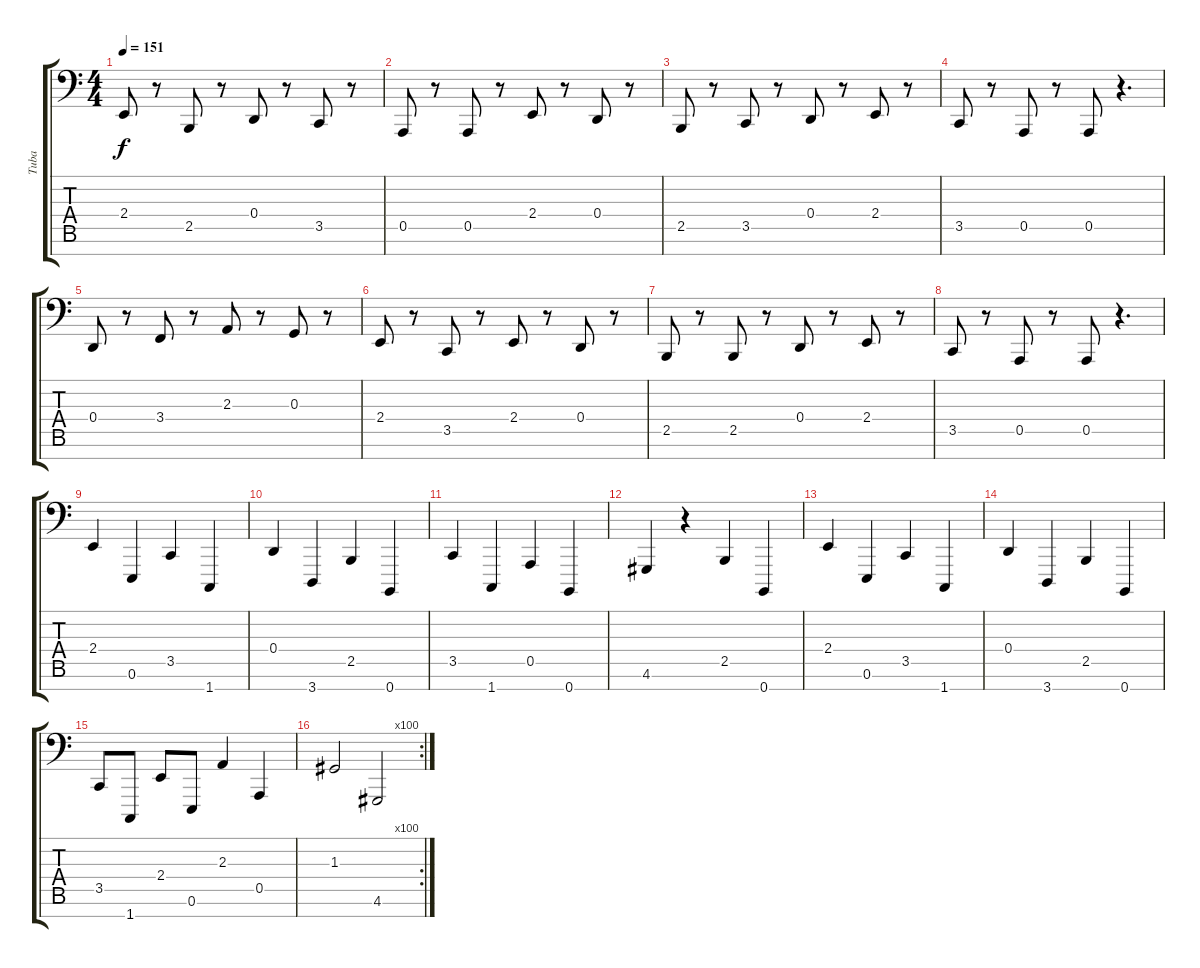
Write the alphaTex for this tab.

\track ("Tuba" "Tuba") {instrument tenorsax}
\staff {score tabs}
\tuning (E3 B2 G2 D2 A1 E1 B0) {hide}
\ts (4 4)
\tempo 151
\clef f4
\ks c
2.4.8{dy f} r.8 2.5.8 r.8 0.4.8 r.8 3.5.8 r.8 |
0.5.8 r.8 0.5.8 r.8 2.4.8 r.8 0.4.8 r.8 |
2.5.8 r.8 3.5.8 r.8 0.4.8 r.8 2.4.8 r.8 |
3.5.8 r.8 0.5.8 r.8 0.5.8 r.4{d} |
0.4.8 r.8 3.4.8 r.8 2.3.8 r.8 0.3.8 r.8 |
2.4.8 r.8 3.5.8 r.8 2.4.8 r.8 0.4.8 r.8 |
2.5.8 r.8 2.5.8 r.8 0.4.8 r.8 2.4.8 r.8 |
3.5.8 r.8 0.5.8 r.8 0.5.8 r.4{d} |
2.4.4 0.6.4 3.5.4 1.7.4 |
0.4.4 3.7.4 2.5.4 0.7.4 |
3.5.4 1.7.4 0.5.4 0.7.4 |
4.6.4 r.4 2.5.4 0.7.4 |
2.4.4 0.6.4 3.5.4 1.7.4 |
0.4.4 3.7.4 2.5.4 0.7.4 |
3.5.8 1.7.8 2.4.8 0.6.8 2.3.4 0.5.4 |
\rc 100
1.3.2 4.6.2
